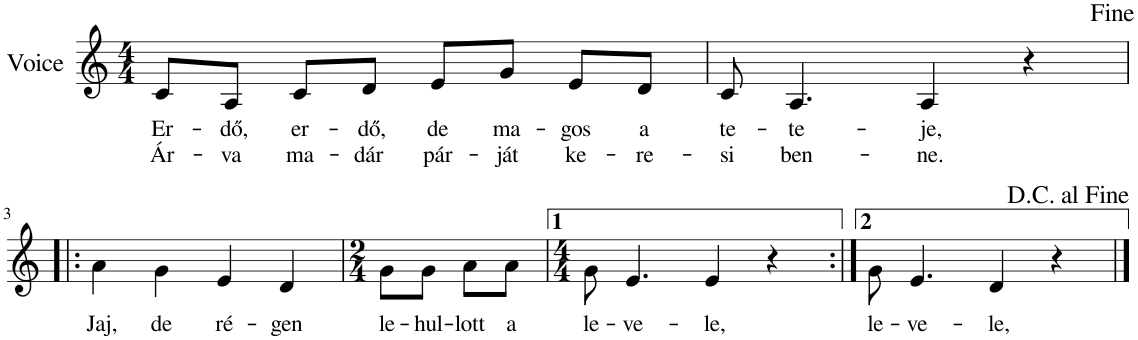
**kern	**text	**text
*part1	*part1	*part1
*staff1	*staff1	*staff1
*I"Voice	*	*
*clefG2	*	*
*k[]	*	*
*M4/4	*	*
=1	=1	=1
!	!LO:LY:b	!LO:LY:b
8c/L	Er-	Ár-
!	!LO:LY:b	!LO:LY:b
8A/J	-dő,	-va
!	!LO:LY:b	!LO:LY:b
8c/L	er-	ma-
!	!LO:LY:b	!LO:LY:b
8d/J	-dő,	-dár
!	!LO:LY:b	!LO:LY:b
8e/L	de	pár-
!	!LO:LY:b	!LO:LY:b
8g/J	ma-	-ját
!	!LO:LY:b	!LO:LY:b
8e/L	-gos	ke-
!	!LO:LY:b	!LO:LY:b
8d/J	a	-re-
=2	=2	=2
!	!LO:LY:b	!LO:LY:b
8c/	te-	-si
!	!LO:LY:b	!LO:LY:b
4.A/	-te-	ben-
!	!LO:LY:b	!LO:LY:b
4A/	-je,	-ne.
4r	.	.
!!LO:LB:g=z
=3!|:	=3!|:	=3!|:
!	!LO:LY:b	!
4a\	Jaj,	.
!	!LO:LY:b	!
4g\	de	.
!	!LO:LY:b	!
4e/	ré-	.
!	!LO:LY:b	!
4d/	-gen	.
=4	=4	=4
*M2/4	*	*
!	!LO:LY:b	!
8g\L	le-	.
!	!LO:LY:b	!
8g\J	-hul-	.
!	!LO:LY:b	!
8a\L	-lott	.
!	!LO:LY:b	!
8a\J	a	.
=5	=5	=5
*M4/4	*	*
!	!LO:LY:b	!
8g\	le-	.
!	!LO:LY:b	!
4.e/	-ve-	.
!	!LO:LY:b	!
4e/	-le,	.
4r	.	.
=6:|!	=6:|!	=6:|!
!	!LO:LY:b	!
8g\	le-	.
!	!LO:LY:b	!
4.e/	-ve-	.
!	!LO:LY:b	!
4d/	-le,	.
4r	.	.
==	==	==
*-	*-	*-
